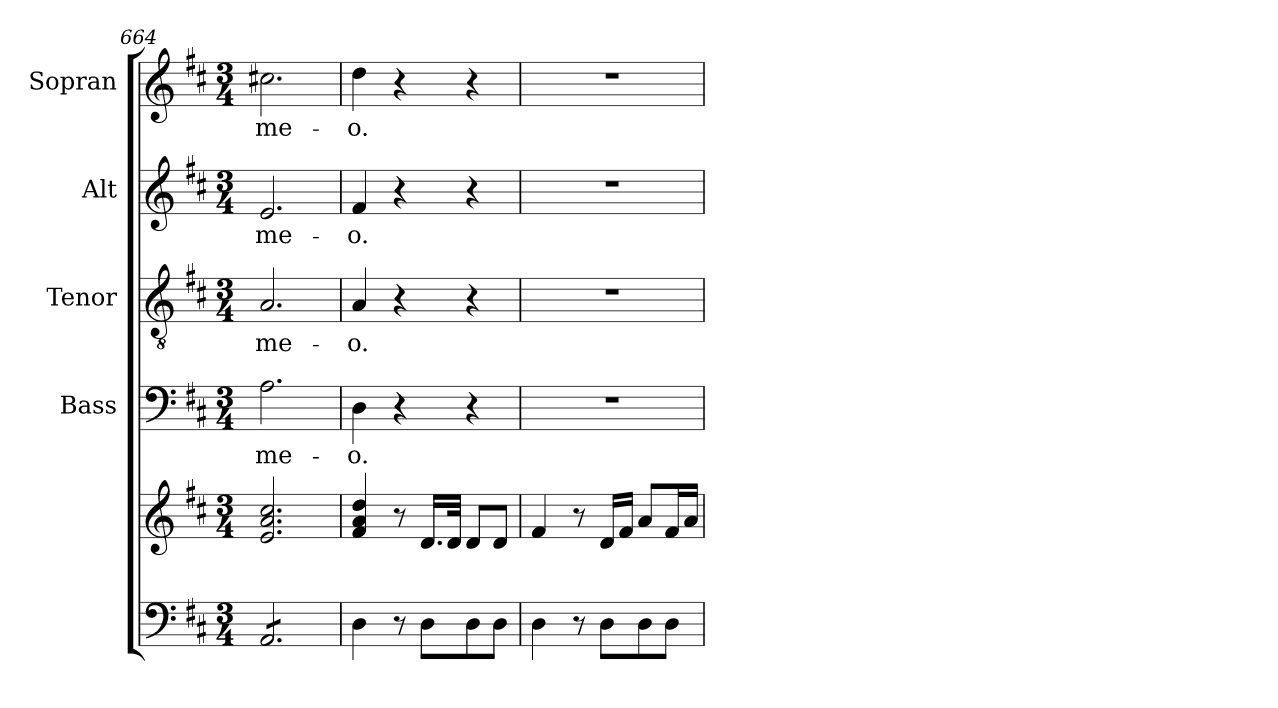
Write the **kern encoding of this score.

**kern	**kern	**kern	**text	**kern	**text	**kern	**text	**kern	**text
*part5	*part5	*part4	*part4	*part3	*part3	*part2	*part2	*part1	*part1
*staff6	*staff5	*staff4	*staff4	*staff3	*staff3	*staff2	*staff2	*staff1	*staff1
*	*	*I"Bass	*	*I"Tenor	*	*I"Alt	*	*I"Sopran	*
*	*	*I'B.	*	*I'T.	*	*I'A.	*	*I'S.	*
!!LO:LB:g=z
*clefF4	*clefG2	*clefF4	*	*clefGv2	*	*clefG2	*	*clefG2	*
*k[f#c#]	*k[f#c#]	*k[f#c#]	*	*k[f#c#]	*	*k[f#c#]	*	*k[f#c#]	*
*D:	*D:	*D:	*	*D:	*	*D:	*	*D:	*
*M3/4	*M3/4	*M3/4	*	*M3/4	*	*M3/4	*	*M3/4	*
=664	=664	=664	=664	=664	=664	=664	=664	=664	=664
!	!	!	!LO:LY:b	!	!LO:LY:b	!	!LO:LY:b	!	!LO:LY:b
*tremolo	*	*	*	*	*	*	*	*	*
8AA/L	2.e/ 2.a/ 2.cc#/	2.A\	me-	2.A/	me-	2.e/	me-	2.cc#X\	me-
8AA/	.	.	.	.	.	.	.	.	.
8AA/	.	.	.	.	.	.	.	.	.
8AA/	.	.	.	.	.	.	.	.	.
8AA/	.	.	.	.	.	.	.	.	.
8AA/J	.	.	.	.	.	.	.	.	.
*Xtremolo	*	*	*	*	*	*	*	*	*
=665	=665	=665	=665	=665	=665	=665	=665	=665	=665
!	!	!	!LO:LY:b	!	!LO:LY:b	!	!LO:LY:b	!	!LO:LY:b
4D\	4f#/ 4a/ 4dd/	4D\	-o.	4A/	-o.	4f#/	-o.	4dd\	-o.
8r	8r	4r	.	4r	.	4r	.	4r	.
8D\L	16.d/LL	.	.	.	.	.	.	.	.
.	32d/JJk	.	.	.	.	.	.	.	.
8D\	8d/L	4r	.	4r	.	4r	.	4r	.
8D\J	8d/J	.	.	.	.	.	.	.	.
=666	=666	=666	=666	=666	=666	=666	=666	=666	=666
4D\	4f#/	2.r	.	2.r	.	2.r	.	2.r	.
8r	8r	.	.	.	.	.	.	.	.
8D\L	16d/LL	.	.	.	.	.	.	.	.
.	16f#/JJ	.	.	.	.	.	.	.	.
8D\	8a/L	.	.	.	.	.	.	.	.
8D\J	16f#/L	.	.	.	.	.	.	.	.
.	16a/JJ	.	.	.	.	.	.	.	.
=	=	=	=	=	=	=	=	=	=
*-	*-	*-	*-	*-	*-	*-	*-	*-	*-
